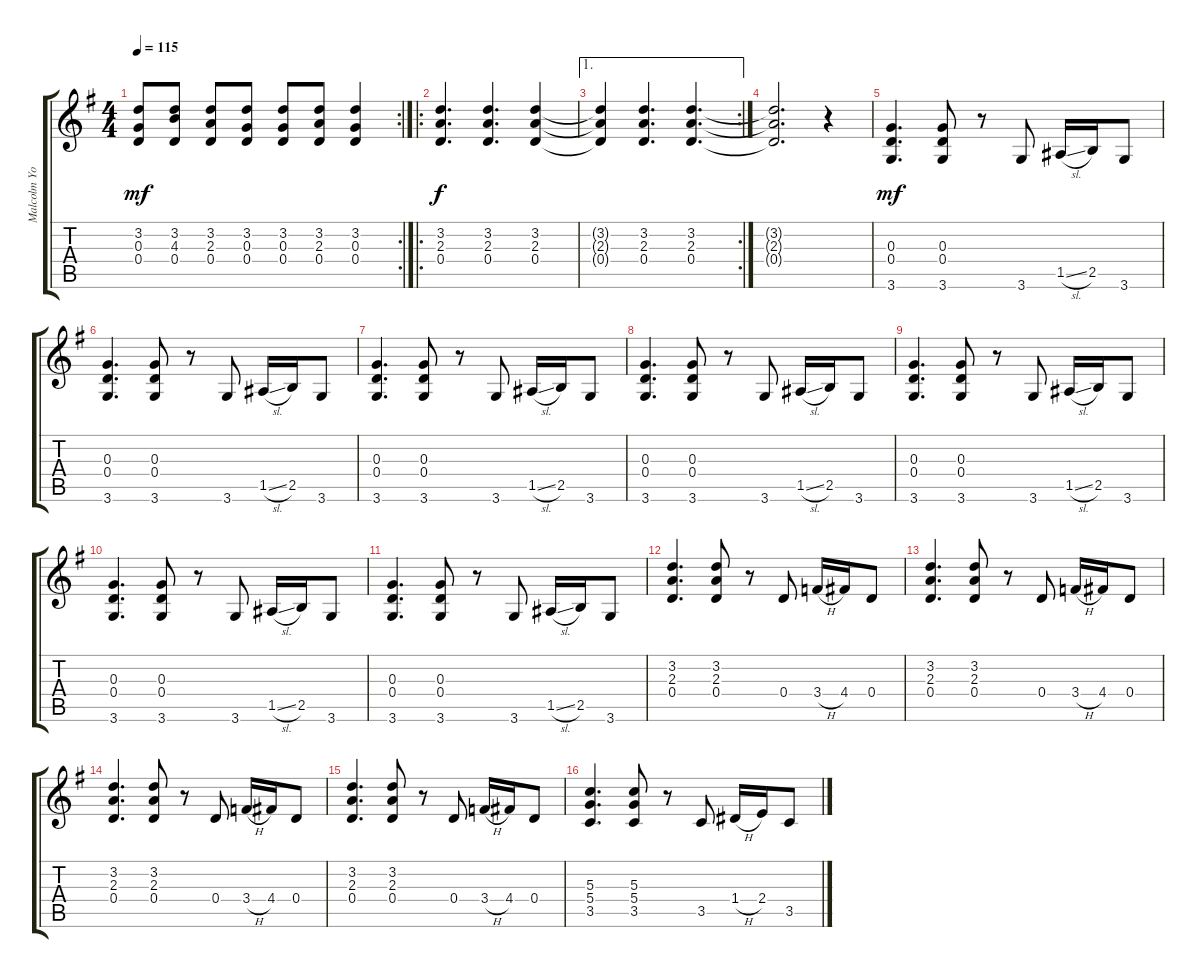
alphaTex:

\track ("Malcolm Young" "Malcolm Yo") {instrument distortionguitar}
\staff {score tabs}
\tuning (E4 B3 G3 D3 A2 E2) {hide}
\rc 2
\ts (4 4)
\tempo 115
\clef g2
\ks g
(3.2{t} 0.3{t} 0.4{t}).8{dy mf} (3.2 4.3 0.4).8 (3.2 2.3 0.4).8 (3.2 0.3 0.4).8 (3.2 0.3 0.4).8 (3.2 2.3 0.4).8 (3.2 0.3 0.4).4 |
\ro
(3.2 2.3 0.4).4{d dy f} (3.2 2.3 0.4).4{d} (3.2 2.3 0.4).4 |
\ae 1
\rc 2
(3.2{t} 2.3{t} 0.4{t}).4 (3.2 2.3 0.4).4{d} (3.2 2.3 0.4).4{d} |
(3.2{t} 2.3{t} 0.4{t}).2{d} r.4 |
(0.3 0.4 3.6).4{d dy mf} (0.3 0.4 3.6).8 r.8 3.6.8 1.5{sl}.16 2.5.16 3.6.8 |
(0.3 0.4 3.6).4{d} (0.3 0.4 3.6).8 r.8 3.6.8 1.5{sl}.16 2.5.16 3.6.8 |
(0.3 0.4 3.6).4{d} (0.3 0.4 3.6).8 r.8 3.6.8 1.5{sl}.16 2.5.16 3.6.8 |
(0.3 0.4 3.6).4{d} (0.3 0.4 3.6).8 r.8 3.6.8 1.5{sl}.16 2.5.16 3.6.8 |
(0.3 0.4 3.6).4{d} (0.3 0.4 3.6).8 r.8 3.6.8 1.5{sl}.16 2.5.16 3.6.8 |
(0.3 0.4 3.6).4{d} (0.3 0.4 3.6).8 r.8 3.6.8 1.5{sl}.16 2.5.16 3.6.8 |
(0.3 0.4 3.6).4{d} (0.3 0.4 3.6).8 r.8 3.6.8 1.5{sl}.16 2.5.16 3.6.8 |
(3.2 2.3 0.4).4{d} (3.2 2.3 0.4).8 r.8 0.4.8 3.4{h}.16 4.4.16 0.4.8 |
(3.2 2.3 0.4).4{d} (3.2 2.3 0.4).8 r.8 0.4.8 3.4{h}.16 4.4.16 0.4.8 |
(3.2 2.3 0.4).4{d} (3.2 2.3 0.4).8 r.8 0.4.8 3.4{h}.16 4.4.16 0.4.8 |
(3.2 2.3 0.4).4{d} (3.2 2.3 0.4).8 r.8 0.4.8 3.4{h}.16 4.4.16 0.4.8 |
(5.3 5.4 3.5).4{d} (5.3 5.4 3.5).8 r.8 3.5.8 1.4{h}.16 2.4.16 3.5.8
